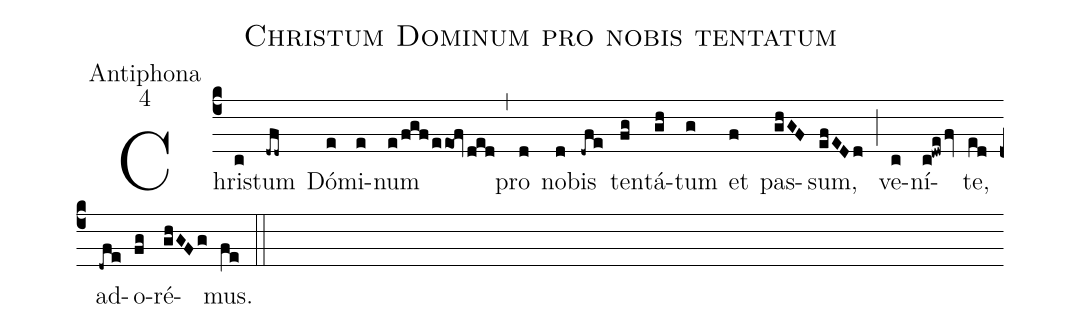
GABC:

name:Christum Dominum pro nobis tentatum;
office-part:Antiphona;
mode:4;
%%
(c4)Chris(c)tum(-dfd~) Dó(e)mi(e)num(e/fgf/eeo@fv/ded) (,) pro(d) no(d)bis(-dfe) ten(fg)tá(gh)tum(g) et(f) pas(ghGF)sum,(efEDd) (;) ve(c)ní(c!dwefv)te,(ed) ad(-dfe)o(fg)ré(ghGFg)mus.(fe) (::)
